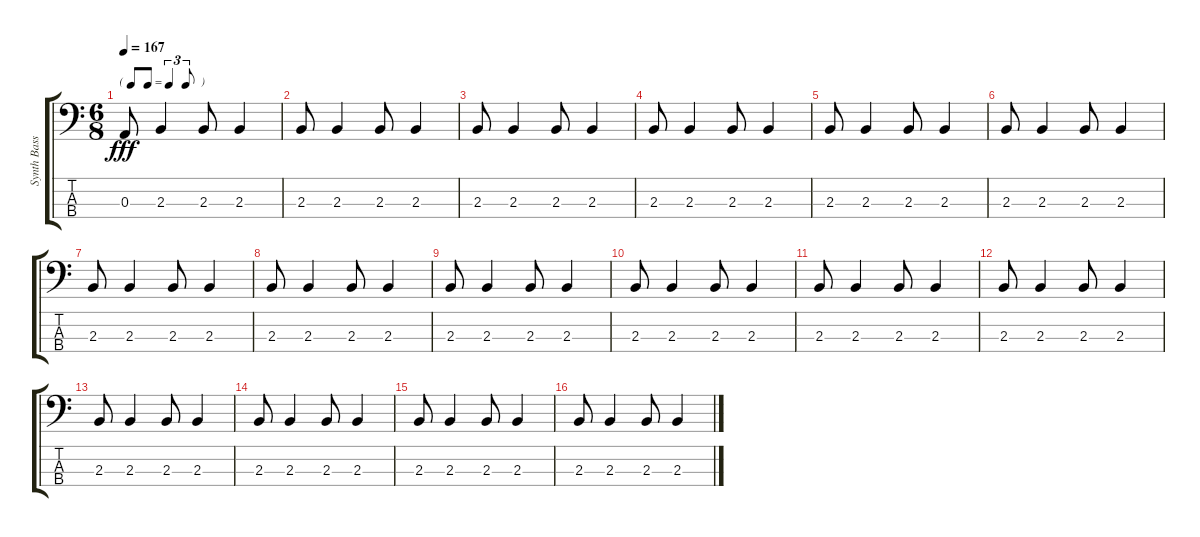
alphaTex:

\track ("Synth Bass 2 RC" "Synth Bass") {instrument synthbass2}
\staff {score tabs}
\tuning (G2 D2 A1 E1) {hide}
\ts (6 8)
\tf triplet8th
\tempo 167
\clef f4
\ks c
0.3.8{dy fff} 2.3.4 2.3.8 2.3.4 |
2.3.8 2.3.4 2.3.8 2.3.4 |
2.3.8 2.3.4 2.3.8 2.3.4 |
2.3.8 2.3.4 2.3.8 2.3.4 |
2.3.8 2.3.4 2.3.8 2.3.4 |
2.3.8 2.3.4 2.3.8 2.3.4 |
2.3.8 2.3.4 2.3.8 2.3.4 |
2.3.8 2.3.4 2.3.8 2.3.4 |
2.3.8 2.3.4 2.3.8 2.3.4 |
2.3.8 2.3.4 2.3.8 2.3.4 |
2.3.8 2.3.4 2.3.8 2.3.4 |
2.3.8 2.3.4 2.3.8 2.3.4 |
2.3.8 2.3.4 2.3.8 2.3.4 |
2.3.8 2.3.4 2.3.8 2.3.4 |
2.3.8 2.3.4 2.3.8 2.3.4 |
2.3.8 2.3.4 2.3.8 2.3.4
